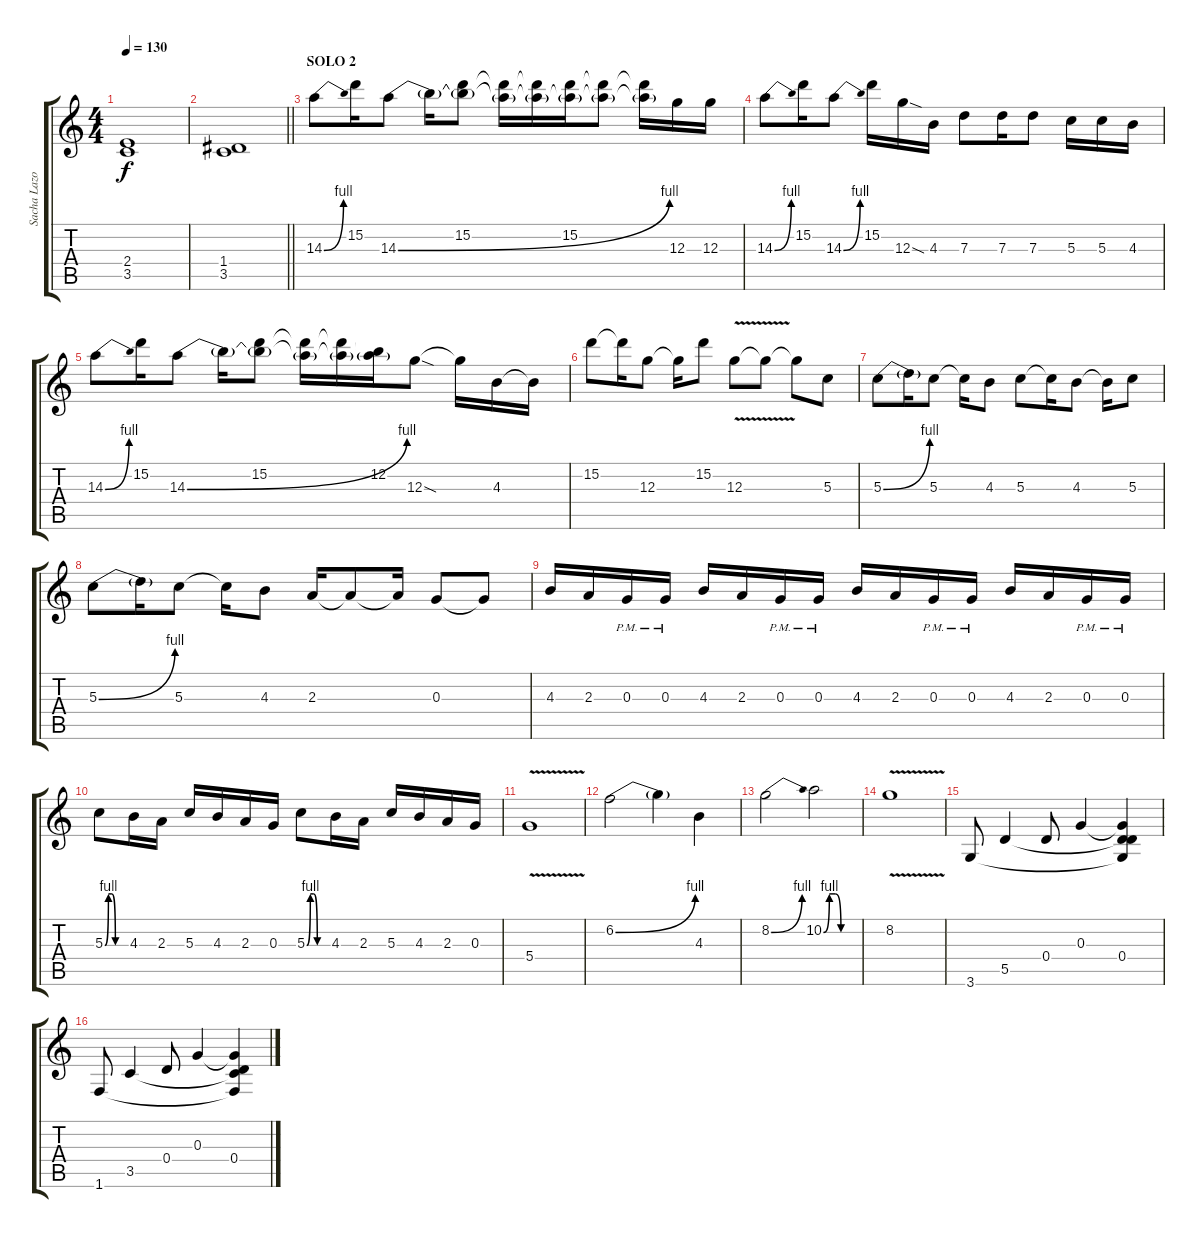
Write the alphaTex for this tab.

\track ("Sacha Lazor" "Sacha Lazo") {instrument distortionguitar}
\staff {score tabs}
\tuning (E4 B3 G3 D3 A2 E2) {hide}
\ts (4 4)
\tempo 130
\clef g2
\ks c
(2.4 3.5).1{dy f} |
\barLineRight lightlight
(1.4 3.5).1 |
\section ("" "SOLO 2")
14.3{be (bend 0 0 60 4)}.8 15.2.16 14.3{be (bend 0 0 60 4)}.8 14.3{t}.16 (15.2 14.3{t}).8 (15.2{t} 14.3{t}).16 (15.2{t} 14.3{t}).16 (15.2 14.3{t}).16 (15.2{t} 14.3{t}).8 (15.2{t} 14.3{t}).16 12.3.16 12.3.16 |
14.3{be (bend 0 0 60 4)}.8 15.2.16 14.3{be (bend 0 0 60 4)}.8 15.2.16 12.3{sod}.16 4.3.16 7.3.8 7.3.16 7.3.8 5.3.16 5.3.16 4.3.16 |
14.3{be (bend 0 0 60 4)}.8 15.2.16 14.3{be (bend 0 0 60 4)}.8 14.3{t}.16 (15.2 14.3{t}).8 (15.2{t} 14.3{t}).16 (15.2{t} 14.3{t}).16 (12.2 14.3{t}).16 12.3{sod}.8 12.3{t}.16 4.3.16 4.3{t}.16 |
15.2.8 15.2{t}.16 12.3.8 12.3{t}.16 15.2.8 12.3{v}.8 12.3{t}.8 12.3{t}.8 5.3.8 |
5.3{be (bend 0 0 60 4)}.8 5.3{t}.16 5.3.8 5.3{t}.16 4.3.8 5.3.8 5.3{t}.16 4.3.8 4.3{t}.16 5.3.8 |
5.3{be (bend 0 0 60 4)}.8 5.3{t}.16 5.3.8 5.3{t}.16 4.3.8 2.3.16 2.3{t}.8 2.3{t}.16 0.3.8 0.3{t}.8 |
4.3.16 2.3.16 0.3{pm}.16 0.3{pm}.16 4.3.16 2.3.16 0.3{pm}.16 0.3{pm}.16 4.3.16 2.3.16 0.3{pm}.16 0.3{pm}.16 4.3.16 2.3.16 0.3{pm}.16 0.3{pm}.16 |
5.3{be (custom 0 0 10 4 20 4 30 0 60 0)}.8 4.3.16 2.3.16 5.3.16 4.3.16 2.3.16 0.3.16 5.3{be (custom 0 0 10 4 20 4 30 0 60 0)}.8 4.3.16 2.3.16 5.3.16 4.3.16 2.3.16 0.3.16 |
5.4{v}.1 |
6.2{be (bend 0 0 60 4)}.2 6.2{t}.4 4.3.4 |
8.2{be (bend 0 0 60 4)}.2 10.2{be (custom 0 0 10 4 20 4 30 0 60 0)}.2 |
8.2{v}.1 |
3.6.8 5.5.4 0.4.8 0.3.4 (0.3{t} 0.4 5.5{t} 3.6{t}).4 |
1.6.8 3.5.4 0.4.8 0.3.4 (0.3{t} 0.4 3.5{t} 1.6{t}).4
